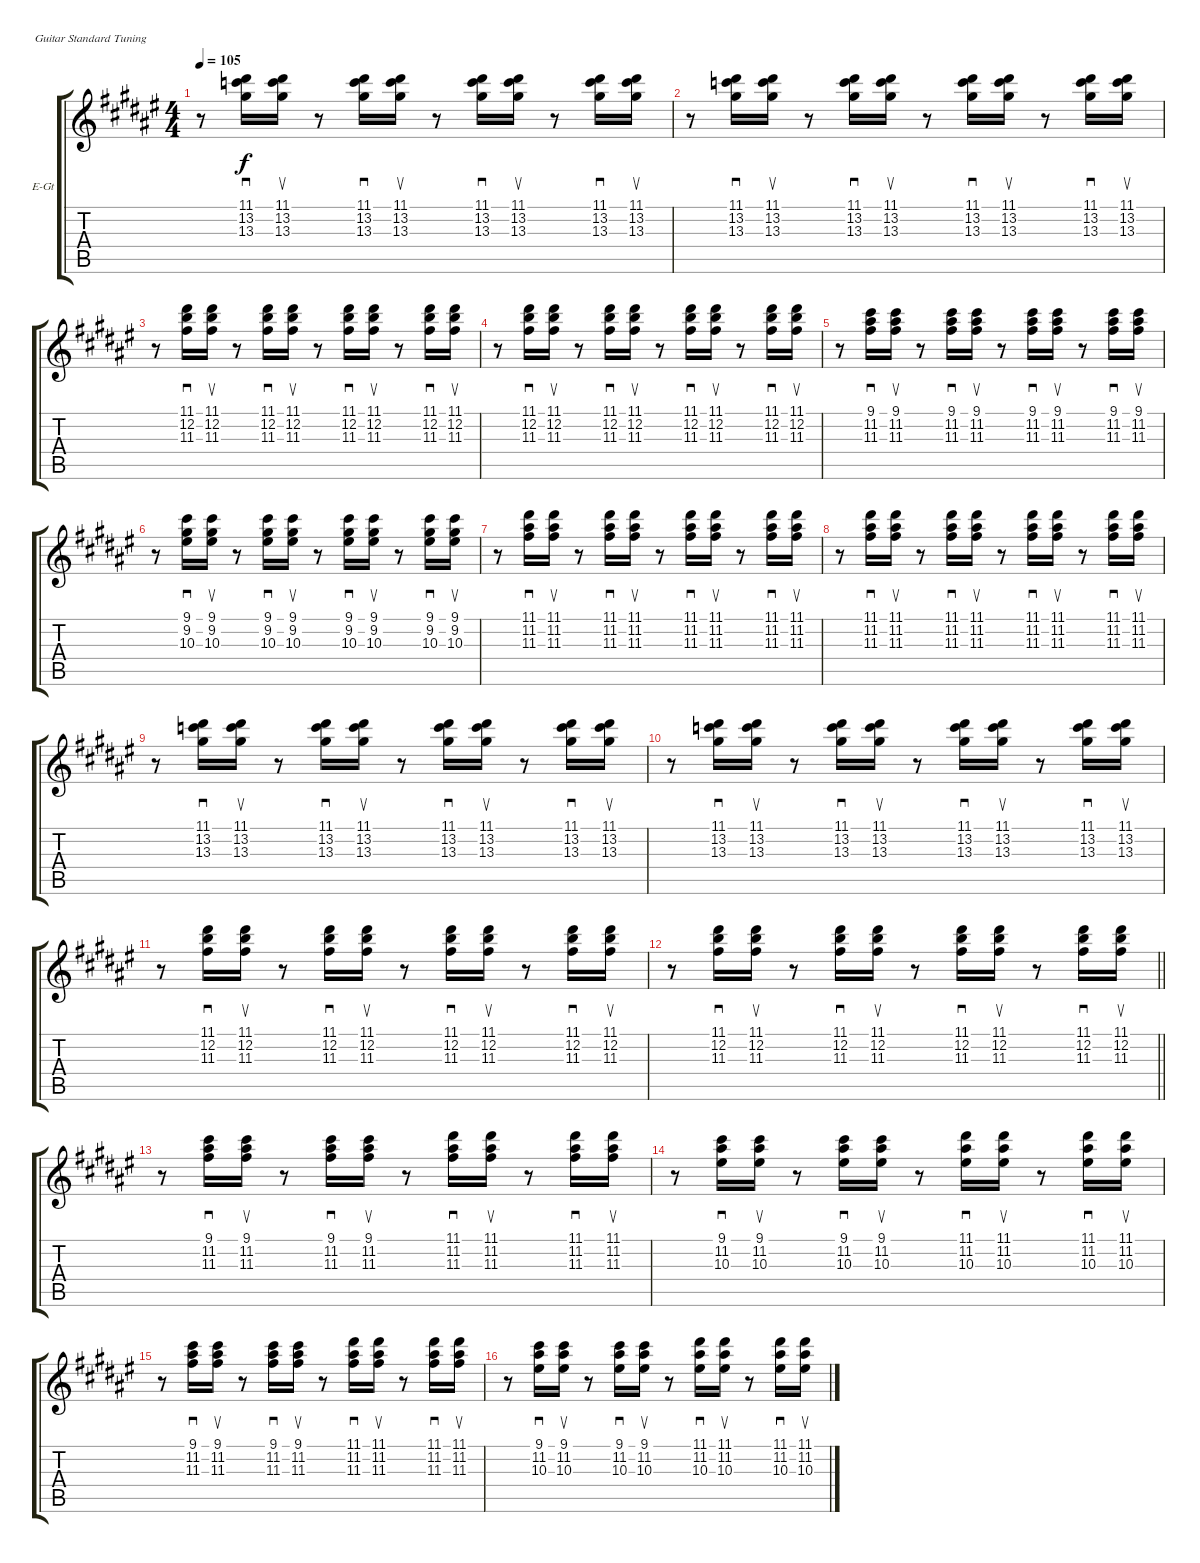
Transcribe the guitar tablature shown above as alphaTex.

\bracketExtendMode groupsimilarinstruments
\firstSystemTrackNameOrientation horizontal
\otherSystemsTrackNameOrientation horizontal
\track ("Nick Valensi" "E-Gt") {instrument overdrivenguitar}
\staff {score tabs}
\tuning (E4 B3 G3 D3 A2 E2)
\ts (4 4)
\tempo 105
\clef g2
\ks f#
r.8{dy f} (11.1 13.2 13.3).16{sd} (11.1 13.2 13.3).16{su} r.8 (11.1 13.2 13.3).16{sd} (11.1 13.2 13.3).16{su} r.8 (11.1 13.2 13.3).16{sd} (11.1 13.2 13.3).16{su} r.8 (11.1 13.2 13.3).16{sd} (11.1 13.2 13.3).16{su} |
r.8 (11.1 13.2 13.3).16{sd} (11.1 13.2 13.3).16{su} r.8 (11.1 13.2 13.3).16{sd} (11.1 13.2 13.3).16{su} r.8 (11.1 13.2 13.3).16{sd} (11.1 13.2 13.3).16{su} r.8 (11.1 13.2 13.3).16{sd} (11.1 13.2 13.3).16{su} |
r.8 (11.1 12.2 11.3).16{sd} (11.1 12.2 11.3).16{su} r.8 (11.1 12.2 11.3).16{sd} (11.1 12.2 11.3).16{su} r.8 (11.1 12.2 11.3).16{sd} (11.1 12.2 11.3).16{su} r.8 (11.1 12.2 11.3).16{sd} (11.1 12.2 11.3).16{su} |
r.8 (11.1 12.2 11.3).16{sd} (11.1 12.2 11.3).16{su} r.8 (11.1 12.2 11.3).16{sd} (11.1 12.2 11.3).16{su} r.8 (11.1 12.2 11.3).16{sd} (11.1 12.2 11.3).16{su} r.8 (11.1 12.2 11.3).16{sd} (11.1 12.2 11.3).16{su} |
r.8 (9.1 11.2 11.3).16{sd} (9.1 11.2 11.3).16{su} r.8 (9.1 11.2 11.3).16{sd} (9.1 11.2 11.3).16{su} r.8 (9.1 11.2 11.3).16{sd} (9.1 11.2 11.3).16{su} r.8 (9.1 11.2 11.3).16{sd} (9.1 11.2 11.3).16{su} |
r.8 (9.1 9.2 10.3).16{sd} (9.1 9.2 10.3).16{su} r.8 (9.1 9.2 10.3).16{sd} (9.1 9.2 10.3).16{su} r.8 (9.1 9.2 10.3).16{sd} (9.1 9.2 10.3).16{su} r.8 (9.1 9.2 10.3).16{sd} (9.1 9.2 10.3).16{su} |
r.8 (11.1 11.2 11.3).16{sd} (11.1 11.2 11.3).16{su} r.8 (11.1 11.2 11.3).16{sd} (11.1 11.2 11.3).16{su} r.8 (11.1 11.2 11.3).16{sd} (11.1 11.2 11.3).16{su} r.8 (11.1 11.2 11.3).16{sd} (11.1 11.2 11.3).16{su} |
r.8 (11.1 11.2 11.3).16{sd} (11.1 11.2 11.3).16{su} r.8 (11.1 11.2 11.3).16{sd} (11.1 11.2 11.3).16{su} r.8 (11.1 11.2 11.3).16{sd} (11.1 11.2 11.3).16{su} r.8 (11.1 11.2 11.3).16{sd} (11.1 11.2 11.3).16{su} |
r.8 (11.1 13.2 13.3).16{sd} (11.1 13.2 13.3).16{su} r.8 (11.1 13.2 13.3).16{sd} (11.1 13.2 13.3).16{su} r.8 (11.1 13.2 13.3).16{sd} (11.1 13.2 13.3).16{su} r.8 (11.1 13.2 13.3).16{sd} (11.1 13.2 13.3).16{su} |
r.8 (11.1 13.2 13.3).16{sd} (11.1 13.2 13.3).16{su} r.8 (11.1 13.2 13.3).16{sd} (11.1 13.2 13.3).16{su} r.8 (11.1 13.2 13.3).16{sd} (11.1 13.2 13.3).16{su} r.8 (11.1 13.2 13.3).16{sd} (11.1 13.2 13.3).16{su} |
r.8 (11.1 12.2 11.3).16{sd} (11.1 12.2 11.3).16{su} r.8 (11.1 12.2 11.3).16{sd} (11.1 12.2 11.3).16{su} r.8 (11.1 12.2 11.3).16{sd} (11.1 12.2 11.3).16{su} r.8 (11.1 12.2 11.3).16{sd} (11.1 12.2 11.3).16{su} |
\barLineRight lightlight
r.8 (11.1 12.2 11.3).16{sd} (11.1 12.2 11.3).16{su} r.8 (11.1 12.2 11.3).16{sd} (11.1 12.2 11.3).16{su} r.8 (11.1 12.2 11.3).16{sd} (11.1 12.2 11.3).16{su} r.8 (11.1 12.2 11.3).16{sd} (11.1 12.2 11.3).16{su} |
r.8 (9.1 11.2 11.3).16{sd} (9.1 11.2 11.3).16{su} r.8 (9.1 11.2 11.3).16{sd} (9.1 11.2 11.3).16{su} r.8 (11.1 11.2 11.3).16{sd} (11.1 11.2 11.3).16{su} r.8 (11.1 11.2 11.3).16{sd} (11.1 11.2 11.3).16{su} |
r.8 (9.1 11.2 10.3).16{sd} (9.1 11.2 10.3).16{su} r.8 (9.1 11.2 10.3).16{sd} (9.1 11.2 10.3).16{su} r.8 (11.1 11.2 10.3).16{sd} (11.1 11.2 10.3).16{su} r.8 (11.1 11.2 10.3).16{sd} (11.1 11.2 10.3).16{su} |
r.8 (9.1 11.2 11.3).16{sd} (9.1 11.2 11.3).16{su} r.8 (9.1 11.2 11.3).16{sd} (9.1 11.2 11.3).16{su} r.8 (11.1 11.2 11.3).16{sd} (11.1 11.2 11.3).16{su} r.8 (11.1 11.2 11.3).16{sd} (11.1 11.2 11.3).16{su} |
r.8 (9.1 11.2 10.3).16{sd} (9.1 11.2 10.3).16{su} r.8 (9.1 11.2 10.3).16{sd} (9.1 11.2 10.3).16{su} r.8 (11.1 11.2 10.3).16{sd} (11.1 11.2 10.3).16{su} r.8 (11.1 11.2 10.3).16{sd} (11.1 11.2 10.3).16{su}
